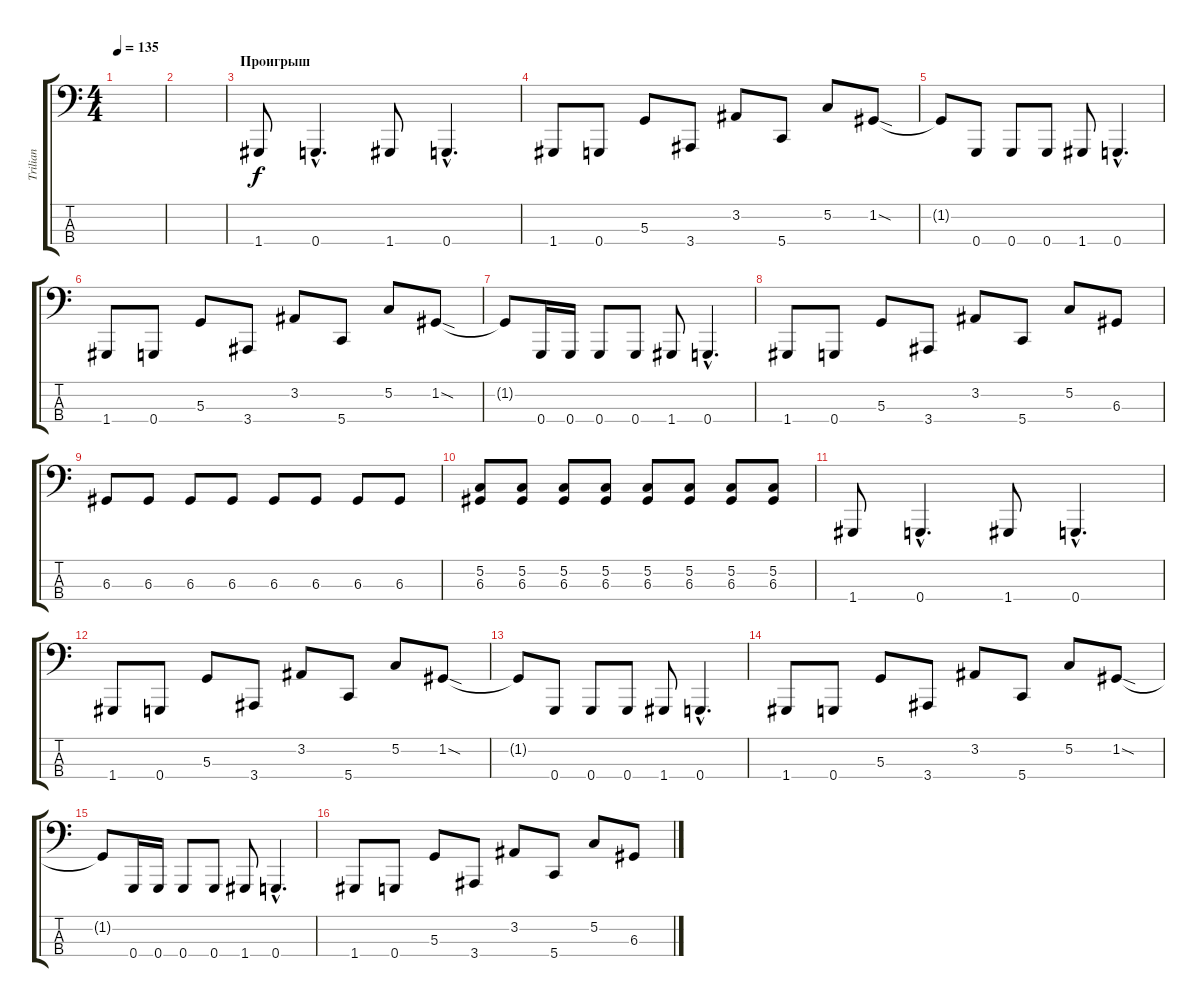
\track ("Trilian" "Trilian") {instrument electricbasspick}
\staff {score tabs}
\tuning (C2 G1 D1 G0) {hide}
\ts (4 4)
\tempo 135
\clef f4
\ks c
|
|
\section ("" "Проигрыш")
1.4.8 0.4{hac}.4{d} 1.4.8 0.4{hac}.4{d} |
1.4.8 0.4.8 5.3.8 3.4.8 3.2.8 5.4.8 5.2.8 1.2{sod}.8 |
1.2{t}.8 0.4.8 0.4.8 0.4.8 1.4.8 0.4{hac}.4{d} |
1.4.8 0.4.8 5.3.8 3.4.8 3.2.8 5.4.8 5.2.8 1.2{sod}.8 |
1.2{t}.8 0.4.16 0.4.16 0.4.8 0.4.8 1.4.8 0.4{hac}.4{d} |
1.4.8 0.4.8 5.3.8 3.4.8 3.2.8 5.4.8 5.2.8 6.3.8 |
6.3.8 6.3.8 6.3.8 6.3.8 6.3.8 6.3.8 6.3.8 6.3.8 |
(5.2 6.3).8 (5.2 6.3).8 (5.2 6.3).8 (5.2 6.3).8 (5.2 6.3).8 (5.2 6.3).8 (5.2 6.3).8 (5.2 6.3).8 |
1.4.8 0.4{hac}.4{d} 1.4.8 0.4{hac}.4{d} |
1.4.8 0.4.8 5.3.8 3.4.8 3.2.8 5.4.8 5.2.8 1.2{sod}.8 |
1.2{t}.8 0.4.8 0.4.8 0.4.8 1.4.8 0.4{hac}.4{d} |
1.4.8 0.4.8 5.3.8 3.4.8 3.2.8 5.4.8 5.2.8 1.2{sod}.8 |
1.2{t}.8 0.4.16 0.4.16 0.4.8 0.4.8 1.4.8 0.4{hac}.4{d} |
1.4.8 0.4.8 5.3.8 3.4.8 3.2.8 5.4.8 5.2.8 6.3.8
